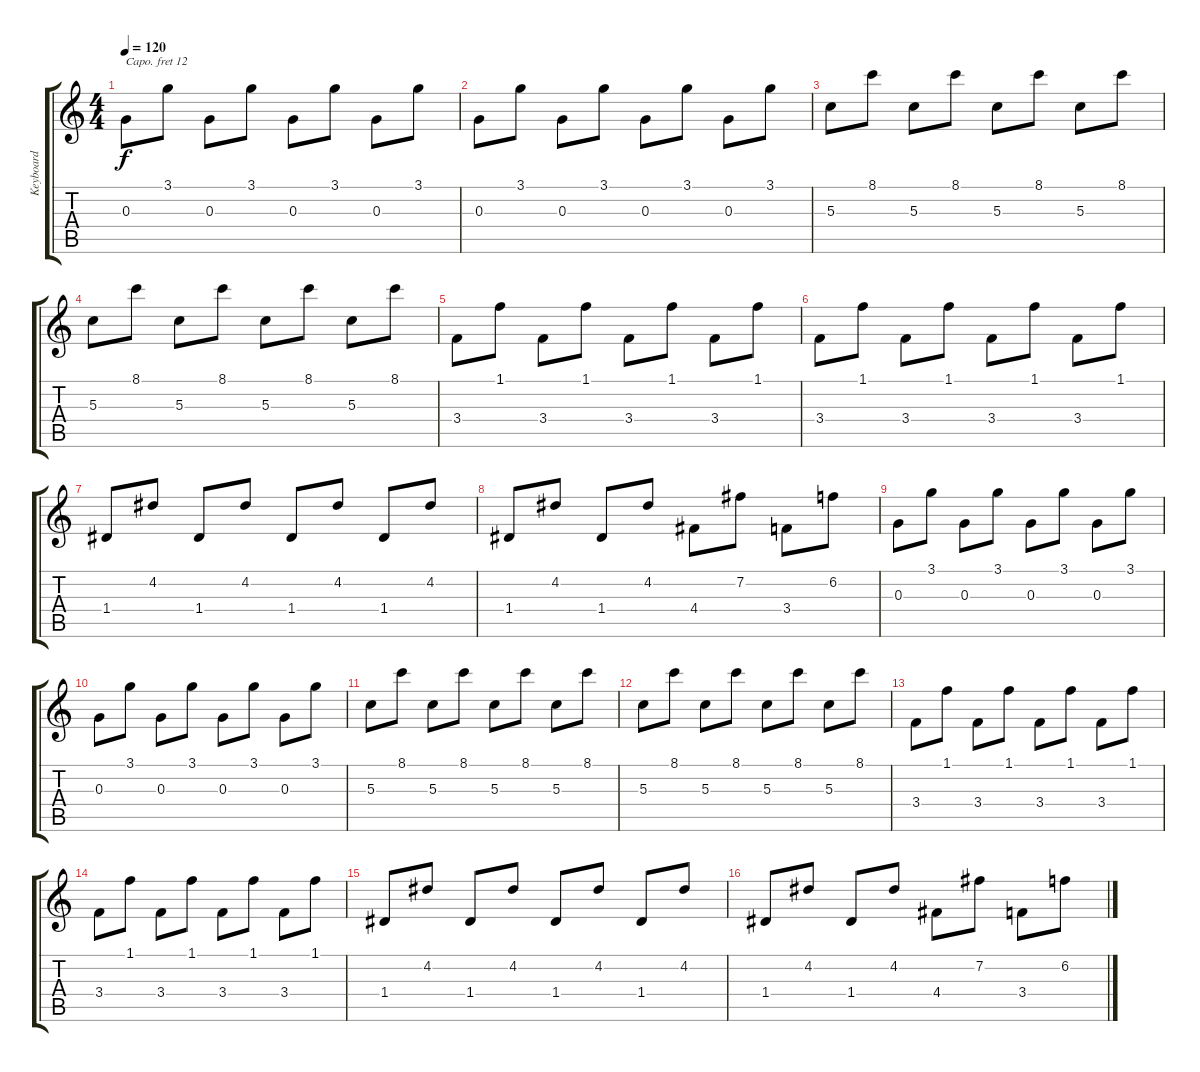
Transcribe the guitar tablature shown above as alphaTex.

\track ("Keyboard" "Keyboard") {instrument rockorgan}
\staff {score tabs}
\capo 12
\tuning (E4 B3 G3 D3 A2 E2) {hide}
\ts (4 4)
\tempo 120
\clef g2
\ks c
0.3.8{dy f} 3.1.8 0.3.8 3.1.8 0.3.8 3.1.8 0.3.8 3.1.8 |
0.3.8 3.1.8 0.3.8 3.1.8 0.3.8 3.1.8 0.3.8 3.1.8 |
5.3.8 8.1.8 5.3.8 8.1.8 5.3.8 8.1.8 5.3.8 8.1.8 |
5.3.8 8.1.8 5.3.8 8.1.8 5.3.8 8.1.8 5.3.8 8.1.8 |
3.4.8 1.1.8 3.4.8 1.1.8 3.4.8 1.1.8 3.4.8 1.1.8 |
3.4.8 1.1.8 3.4.8 1.1.8 3.4.8 1.1.8 3.4.8 1.1.8 |
1.4.8 4.2.8 1.4.8 4.2.8 1.4.8 4.2.8 1.4.8 4.2.8 |
1.4.8 4.2.8 1.4.8 4.2.8 4.4.8 7.2.8 3.4.8 6.2.8 |
0.3.8 3.1.8 0.3.8 3.1.8 0.3.8 3.1.8 0.3.8 3.1.8 |
0.3.8 3.1.8 0.3.8 3.1.8 0.3.8 3.1.8 0.3.8 3.1.8 |
5.3.8 8.1.8 5.3.8 8.1.8 5.3.8 8.1.8 5.3.8 8.1.8 |
5.3.8 8.1.8 5.3.8 8.1.8 5.3.8 8.1.8 5.3.8 8.1.8 |
3.4.8 1.1.8 3.4.8 1.1.8 3.4.8 1.1.8 3.4.8 1.1.8 |
3.4.8 1.1.8 3.4.8 1.1.8 3.4.8 1.1.8 3.4.8 1.1.8 |
1.4.8 4.2.8 1.4.8 4.2.8 1.4.8 4.2.8 1.4.8 4.2.8 |
1.4.8 4.2.8 1.4.8 4.2.8 4.4.8 7.2.8 3.4.8 6.2.8
